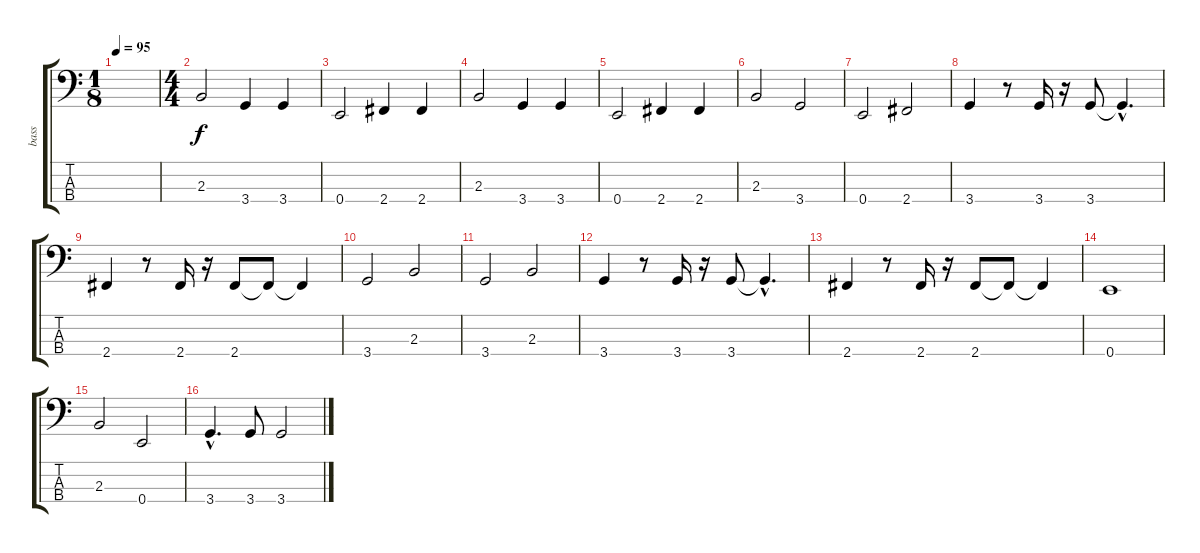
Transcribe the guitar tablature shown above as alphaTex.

\track ("bass" "bass") {instrument electricbassfinger}
\staff {score tabs}
\tuning (G2 D2 A1 E1) {hide}
\ts (1 8)
\tempo 95
\clef f4
\ks c
|
\ts (4 4)
2.3.2 3.4.4 3.4.4 |
0.4.2 2.4.4 2.4.4 |
2.3.2 3.4.4 3.4.4 |
0.4.2 2.4.4 2.4.4 |
2.3.2 3.4.2 |
0.4.2 2.4.2 |
3.4.4 r.8 3.4.16 r.16 3.4.8 3.4{hac t}.4{d} |
2.4.4 r.8 2.4.16 r.16 2.4.8 2.4{t}.8 2.4{t}.4 |
3.4.2 2.3.2 |
3.4.2 2.3.2 |
3.4.4 r.8 3.4.16 r.16 3.4.8 3.4{hac t}.4{d} |
2.4.4 r.8 2.4.16 r.16 2.4.8 2.4{t}.8 2.4{t}.4 |
0.4.1 |
2.3.2 0.4.2 |
3.4{hac}.4{d} 3.4.8 3.4.2
